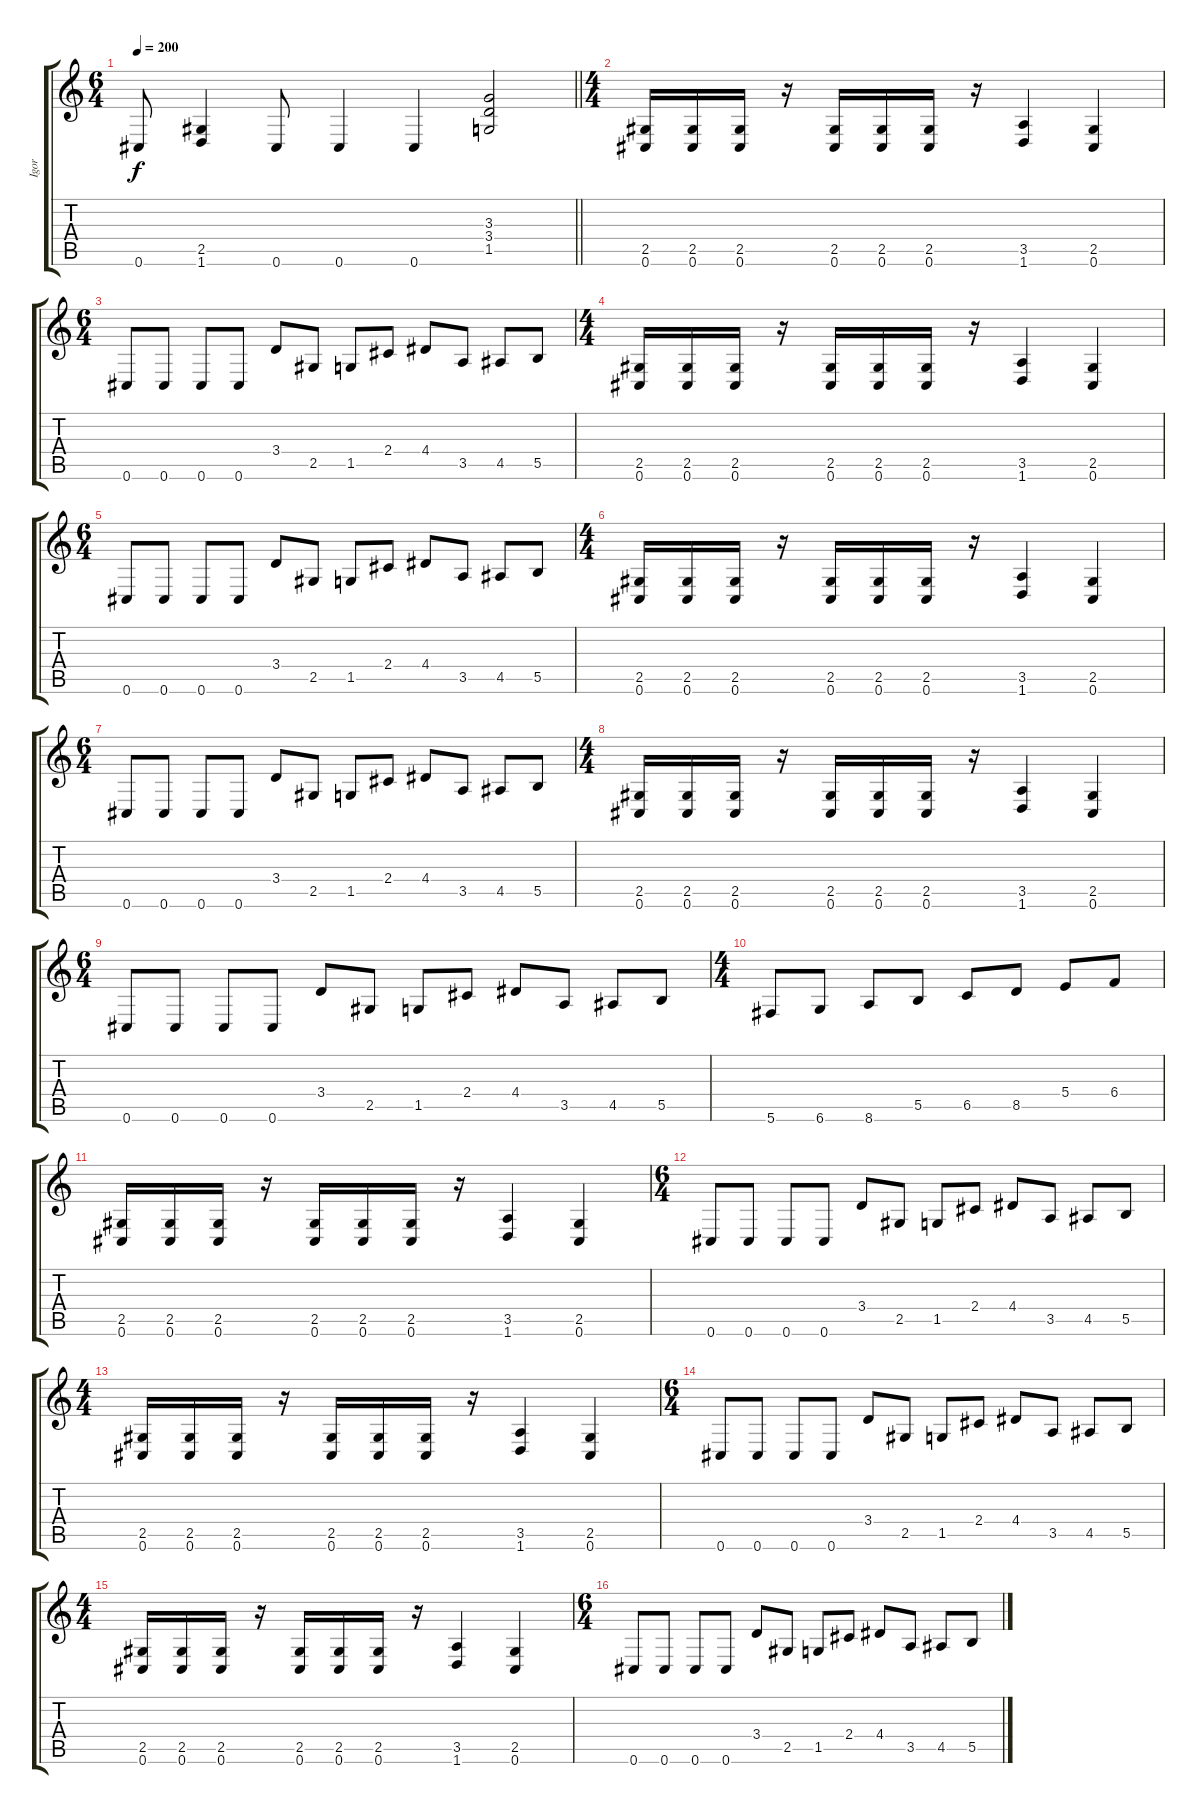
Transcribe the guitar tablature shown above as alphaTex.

\track ("Igor" "Igor") {instrument overdrivenguitar}
\staff {score tabs}
\tuning (Db4 Ab3 E3 B2 Gb2 Db2) {hide}
\ts (6 4)
\tempo 200
\clef g2
\barLineRight lightlight
\ks c
0.6.8{dy f} (2.5 1.6).4 0.6.8 0.6.4 0.6.4 (3.3 3.4 1.5).2 |
\ts (4 4)
(2.5 0.6).16 (2.5 0.6).16 (2.5 0.6).16 r.16 (2.5 0.6).16 (2.5 0.6).16 (2.5 0.6).16 r.16 (3.5 1.6).4 (2.5 0.6).4 |
\ts (6 4)
0.6.8 0.6.8 0.6.8 0.6.8 3.4.8 2.5.8 1.5.8 2.4.8 4.4.8 3.5.8 4.5.8 5.5.8 |
\ts (4 4)
(2.5 0.6).16 (2.5 0.6).16 (2.5 0.6).16 r.16 (2.5 0.6).16 (2.5 0.6).16 (2.5 0.6).16 r.16 (3.5 1.6).4 (2.5 0.6).4 |
\ts (6 4)
0.6.8 0.6.8 0.6.8 0.6.8 3.4.8 2.5.8 1.5.8 2.4.8 4.4.8 3.5.8 4.5.8 5.5.8 |
\ts (4 4)
(2.5 0.6).16 (2.5 0.6).16 (2.5 0.6).16 r.16 (2.5 0.6).16 (2.5 0.6).16 (2.5 0.6).16 r.16 (3.5 1.6).4 (2.5 0.6).4 |
\ts (6 4)
0.6.8 0.6.8 0.6.8 0.6.8 3.4.8 2.5.8 1.5.8 2.4.8 4.4.8 3.5.8 4.5.8 5.5.8 |
\ts (4 4)
(2.5 0.6).16 (2.5 0.6).16 (2.5 0.6).16 r.16 (2.5 0.6).16 (2.5 0.6).16 (2.5 0.6).16 r.16 (3.5 1.6).4 (2.5 0.6).4 |
\ts (6 4)
0.6.8 0.6.8 0.6.8 0.6.8 3.4.8 2.5.8 1.5.8 2.4.8 4.4.8 3.5.8 4.5.8 5.5.8 |
\ts (4 4)
5.6.8 6.6.8 8.6.8 5.5.8 6.5.8 8.5.8 5.4.8 6.4.8 |
(2.5 0.6).16 (2.5 0.6).16 (2.5 0.6).16 r.16 (2.5 0.6).16 (2.5 0.6).16 (2.5 0.6).16 r.16 (3.5 1.6).4 (2.5 0.6).4 |
\ts (6 4)
0.6.8 0.6.8 0.6.8 0.6.8 3.4.8 2.5.8 1.5.8 2.4.8 4.4.8 3.5.8 4.5.8 5.5.8 |
\ts (4 4)
(2.5 0.6).16 (2.5 0.6).16 (2.5 0.6).16 r.16 (2.5 0.6).16 (2.5 0.6).16 (2.5 0.6).16 r.16 (3.5 1.6).4 (2.5 0.6).4 |
\ts (6 4)
0.6.8 0.6.8 0.6.8 0.6.8 3.4.8 2.5.8 1.5.8 2.4.8 4.4.8 3.5.8 4.5.8 5.5.8 |
\ts (4 4)
(2.5 0.6).16 (2.5 0.6).16 (2.5 0.6).16 r.16 (2.5 0.6).16 (2.5 0.6).16 (2.5 0.6).16 r.16 (3.5 1.6).4 (2.5 0.6).4 |
\ts (6 4)
0.6.8 0.6.8 0.6.8 0.6.8 3.4.8 2.5.8 1.5.8 2.4.8 4.4.8 3.5.8 4.5.8 5.5.8
